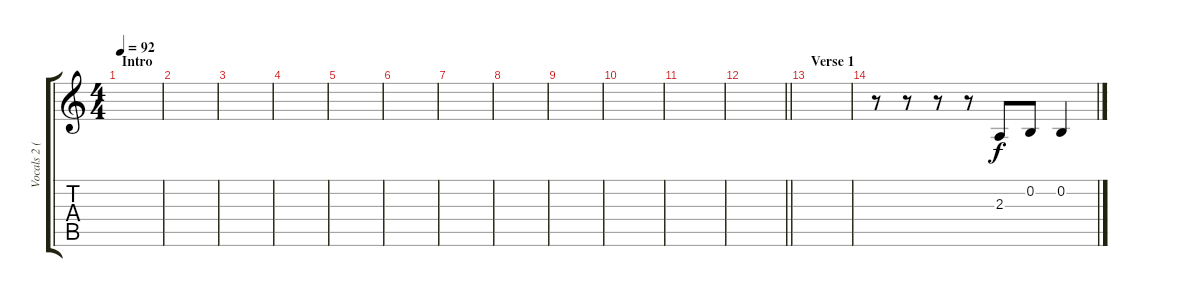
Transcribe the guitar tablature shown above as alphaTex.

\track ("Vocals 2 (Ryan Peake)" "Vocals 2 (") {instrument bassoon}
\staff {score tabs}
\tuning (E4 B3 G3 D3 A2 E2) {hide}
\ts (4 4)
\section ("" "Intro")
\tempo 92
\clef g2
\ks c
|
|
|
|
|
|
|
|
|
|
|
\barLineRight lightlight
|
\section ("" "Verse 1")
|
r.8 r.8 r.8 r.8 2.3.8 0.2.8 0.2.4
